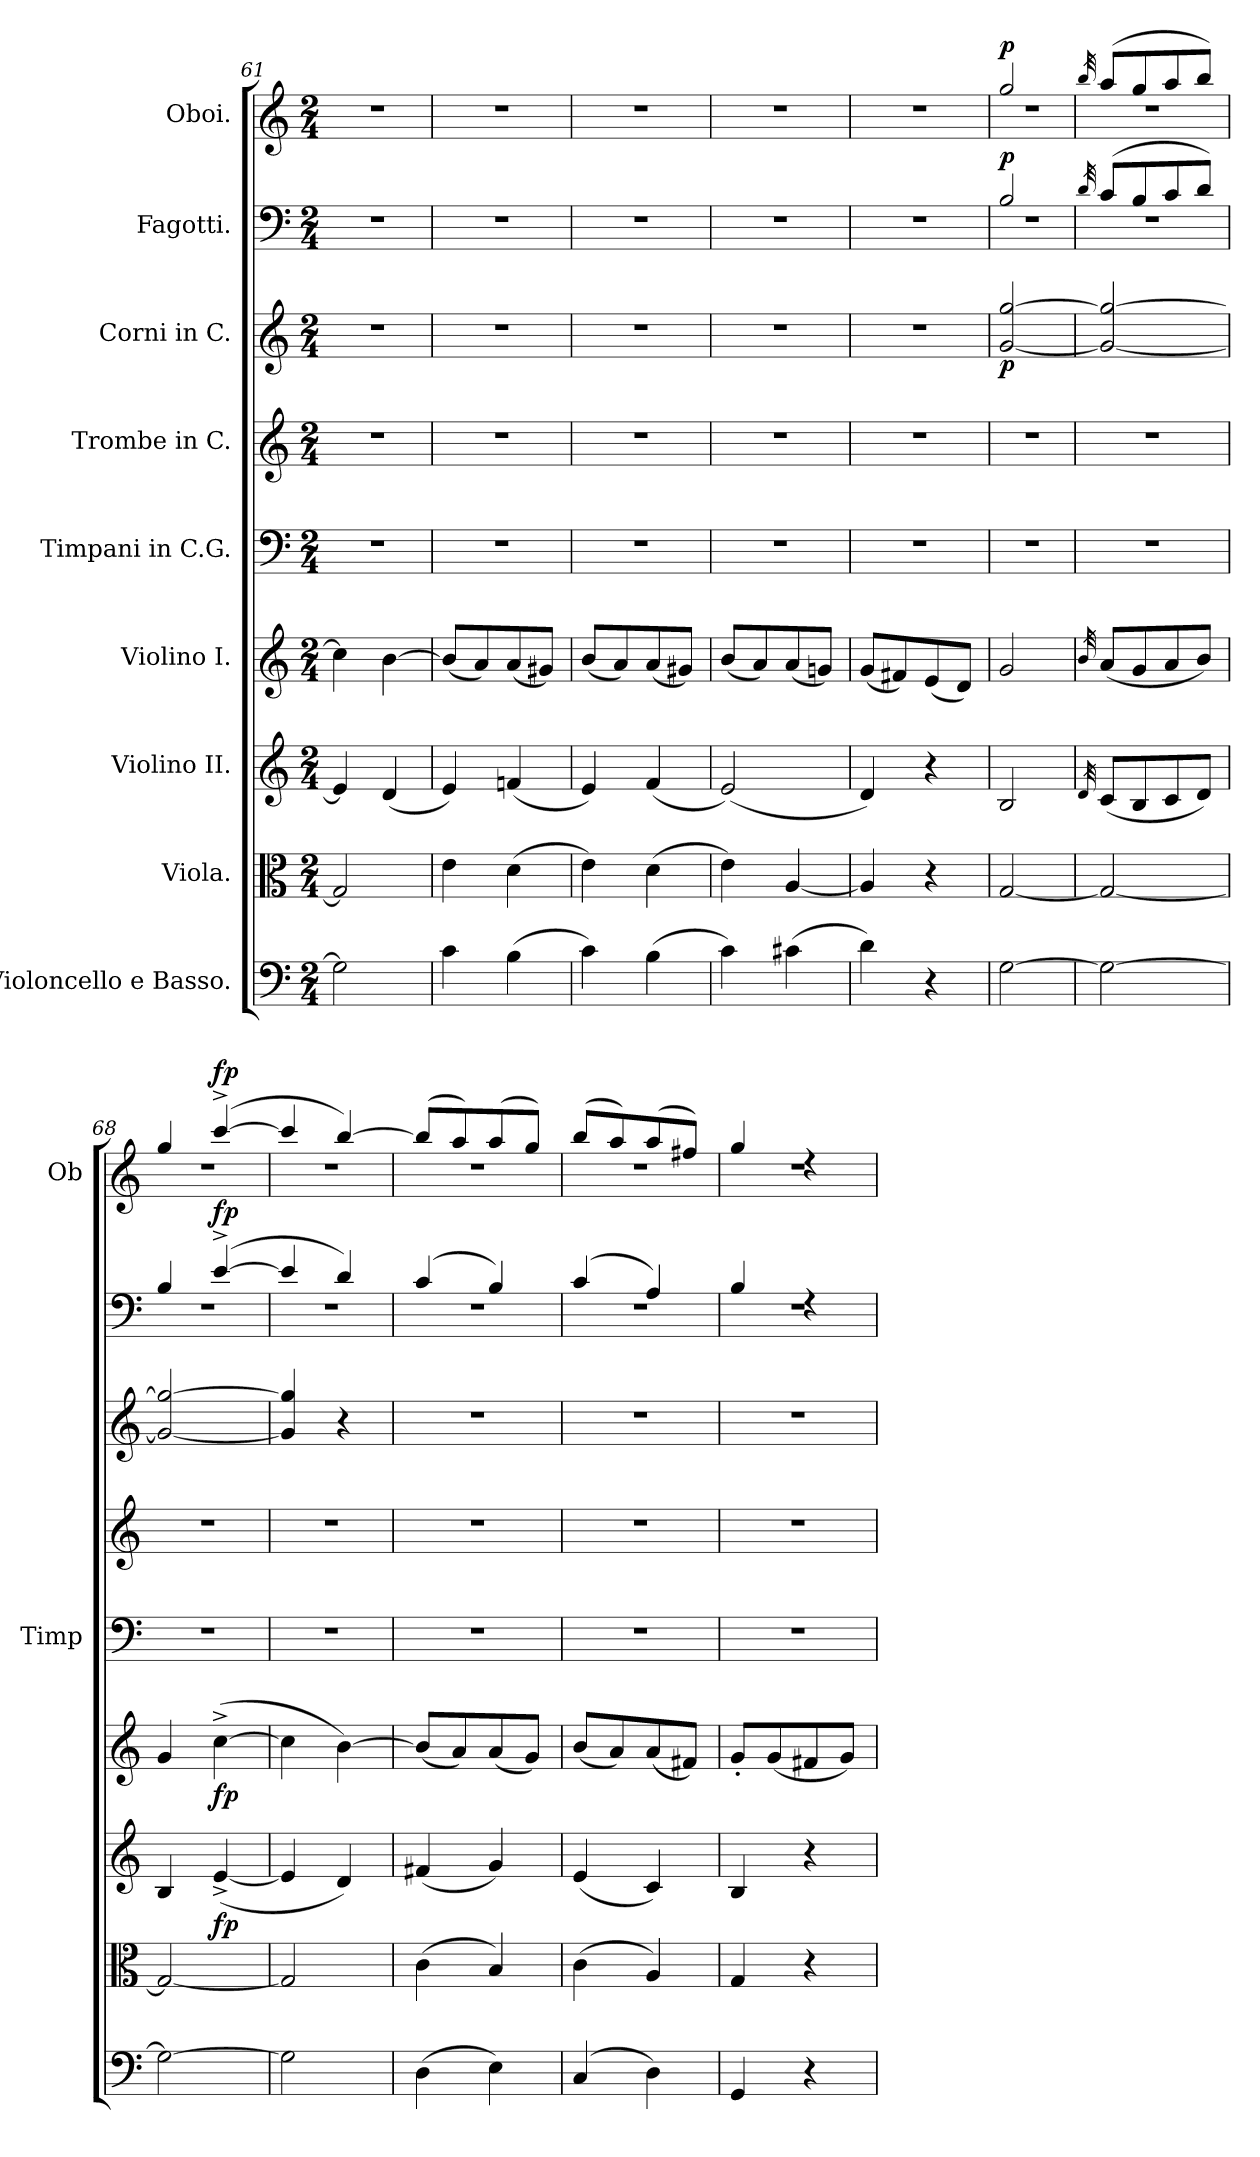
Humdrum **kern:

**kern	**kern	**kern	**dynam	**kern	**dynam	**kern	**kern	**kern	**dynam	**kern	**dynam	**kern	**dynam
*part9	*part8	*part7	*part7	*part6	*part6	*part5	*part4	*part3	*part3	*part2	*part2	*part1	*part1
*staff9	*staff8	*staff7	*staff7	*staff6	*staff6	*staff5	*staff4	*staff3	*staff3	*staff2	*staff2	*staff1	*staff1
*I"Violoncello e Basso.	*I"Viola.	*I"Violino II.	*	*I"Violino I.	*	*I"Timpani in C.G.	*I"Trombe in C.	*I"Corni in C.	*	*I"Fagotti.	*	*I"Oboi.	*
*	*	*	*	*	*	*I'Timp	*	*	*	*	*	*I'Ob	*
*clefF4	*clefC3	*clefG2	*	*clefG2	*	*clefF4	*clefG2	*clefG2	*	*clefF4	*	*clefG2	*
*	*	*	*	*	*	*	*	*ITrd7c12	*	*	*	*	*
*k[]	*k[]	*k[]	*	*k[]	*	*k[]	*k[]	*k[]	*	*k[]	*	*k[]	*
*M2/4	*M2/4	*M2/4	*	*M2/4	*	*M2/4	*M2/4	*M2/4	*	*M2/4	*	*M2/4	*
=61	=61	=61	=61	=61	=61	=61	=61	=61	=61	=61	=61	=61	=61
2G\]	2G/]	4e/]	.	4cc\]	.	2r	2r	2r	.	2r	.	2r	.
.	.	(4d/	.	[4b\	.	.	.	.	.	.	.	.	.
=62	=62	=62	=62	=62	=62	=62	=62	=62	=62	=62	=62	=62	=62
4c\	4e\	4e/)	.	(8b/L]	.	2r	2r	2r	.	2r	.	2r	.
.	.	.	.	8a/)	.	.	.	.	.	.	.	.	.
(4B\	(4d\	(4fn/	.	(8a/	.	.	.	.	.	.	.	.	.
.	.	.	.	8g#X/J)	.	.	.	.	.	.	.	.	.
=63	=63	=63	=63	=63	=63	=63	=63	=63	=63	=63	=63	=63	=63
4c\)	4e\)	4e/)	.	(8b/L	.	2r	2r	2r	.	2r	.	2r	.
.	.	.	.	8a/)	.	.	.	.	.	.	.	.	.
(4B\	(4d\	(4f/	.	(8a/	.	.	.	.	.	.	.	.	.
.	.	.	.	8g#X/J)	.	.	.	.	.	.	.	.	.
!!LO:LB:g=z
=64	=64	=64	=64	=64	=64	=64	=64	=64	=64	=64	=64	=64	=64
4c\)	4e\)	(2e/)	.	(8b/L	.	2r	2r	2r	.	2r	.	2r	.
.	.	.	.	8a/)	.	.	.	.	.	.	.	.	.
(4c#X\	[4A/	.	.	(8a/	.	.	.	.	.	.	.	.	.
.	.	.	.	8gn/J)	.	.	.	.	.	.	.	.	.
=65	=65	=65	=65	=65	=65	=65	=65	=65	=65	=65	=65	=65	=65
4d\)	4A/]	4d/)	.	(8g/L	.	2r	2r	2r	.	2r	.	2r	.
.	.	.	.	8f#X/)	.	.	.	.	.	.	.	.	.
4r	4r	4r	.	(8e/	.	.	.	.	.	.	.	.	.
.	.	.	.	8d/J)	.	.	.	.	.	.	.	.	.
=66	=66	=66	=66	=66	=66	=66	=66	=66	=66	=66	=66	=66	=66
*	*	*	*	*	*	*	*	*	*	*^	*	*^	*
!	!	!	!	!	!	!	!	!	!LO:DY:b	!	!	!LO:DY:a	!	!	!LO:DY:a
[2G\	[2G/	2B/	.	2g/	.	2r	2r	[2G/ [2g/	p	2B/	2rF	p	2gg/	2rdd	p
=67	=67	=67	=67	=67	=67	=67	=67	=67	=67	=67	=67	=67	=67	=67	=67
.	.	32qd/	.	32qb/	.	.	.	.	.	32qd/	.	.	32qbb/	.	.
2G\_	2G/_	(8c/L	.	(8a/L	.	2r	2r	2G/_ 2g/_	.	(8c/L	2rF	.	(8aa/L	2rdd	.
.	.	8B/	.	8g/	.	.	.	.	.	8B/	.	.	8gg/	.	.
.	.	8c/	.	8a/	.	.	.	.	.	8c/	.	.	8aa/	.	.
.	.	8d/J)	.	8b/J)	.	.	.	.	.	8d/J)	.	.	8bb/J)	.	.
=68	=68	=68	=68	=68	=68	=68	=68	=68	=68	=68	=68	=68	=68	=68	=68
2G\_	2G/_	4B/	.	4g/	.	2r	2r	2G/_ 2g/_	.	4B/	2rF	.	4gg/	2rdd	.
!	!	!	!LO:DY:b	!	!LO:DY:b	!	!	!	!	!	!	!LO:DY:a	!	!	!LO:DY:a
.	.	([4e^/	fp	([4cc^\	fp	.	.	.	.	([4e^/	.	fp	([4ccc^/	.	fp
=69	=69	=69	=69	=69	=69	=69	=69	=69	=69	=69	=69	=69	=69	=69	=69
2G\]	2G/]	4e/]	.	4cc\]	.	2r	2r	4G/] 4g/]	.	4e/]	2rF	.	4ccc/]	2rdd	.
.	.	4d/)	.	[4b\)	.	.	.	4r	.	4d/)	.	.	[4bb/)	.	.
=70	=70	=70	=70	=70	=70	=70	=70	=70	=70	=70	=70	=70	=70	=70	=70
(4D\	(4c\	(4f#X/	.	(8b/L]	.	2r	2r	2r	.	(4c/	2rF	.	(8bb/L]	2rdd	.
.	.	.	.	8a/)	.	.	.	.	.	.	.	.	8aa/)	.	.
4E\)	4B/)	4g/)	.	(8a/	.	.	.	.	.	4B/)	.	.	(8aa/	.	.
.	.	.	.	8g/J)	.	.	.	.	.	.	.	.	8gg/J)	.	.
=71	=71	=71	=71	=71	=71	=71	=71	=71	=71	=71	=71	=71	=71	=71	=71
(4C/	(4c\	(4e/	.	(8b/L	.	2r	2r	2r	.	(4c/	2rF	.	(8bb/L	2rdd	.
.	.	.	.	8a/)	.	.	.	.	.	.	.	.	8aa/)	.	.
4D\)	4A/)	4c/)	.	(8a/	.	.	.	.	.	4A/)	.	.	(8aa/	.	.
.	.	.	.	8f#X/J)	.	.	.	.	.	.	.	.	8ff#X/J)	.	.
=72	=72	=72	=72	=72	=72	=72	=72	=72	=72	=72	=72	=72	=72	=72	=72
4GG/	4G/	4B/	.	8g'/L	.	2r	2r	2r	.	4B/	2rF	.	4gg/	2rdd	.
.	.	.	.	(8g/	.	.	.	.	.	.	.	.	.	.	.
4r	4r	4r	.	8f#X/	.	.	.	.	.	4rF	.	.	4rdd	.	.
.	.	.	.	8g/J)	.	.	.	.	.	.	.	.	.	.	.
*	*	*	*	*	*	*	*	*	*	*v	*v	*	*	*	*
*	*	*	*	*	*	*	*	*	*	*	*	*v	*v	*
=	=	=	=	=	=	=	=	=	=	=	=	=	=
*-	*-	*-	*-	*-	*-	*-	*-	*-	*-	*-	*-	*-	*-
